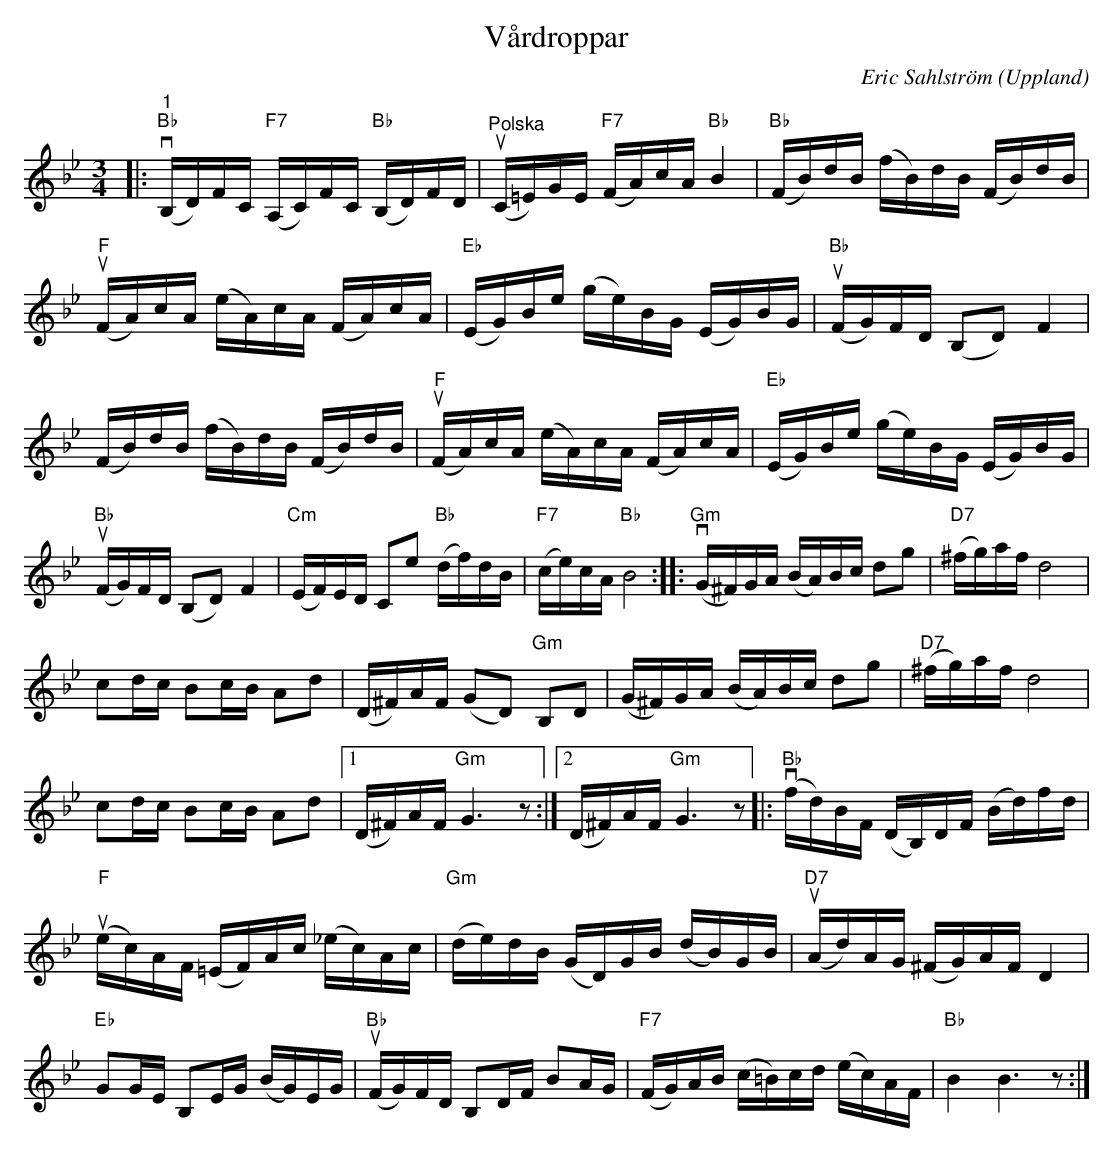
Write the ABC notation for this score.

X:1
T:Vårdroppar
C:Eric Sahlström
O:Uppland
L:1/16
M:3/4
K:Bb
|:"^1"v "Bb" (B,D)FC"F7" (A,C)FC"Bb" (B,D)FD |"^Polska"u (C=E)GE"F7" (FA)cA"Bb" B4 | "Bb" (FB)dB (fB)dB (FB)dB |
"F"u (FA)cA (eA)cA (FA)cA | "Eb" (EG)Be (ge)BG (EG)BG | "Bb" u (FG)FD (B,2D2) F4 |
(FB)dB (fB)dB (FB)dB | "F"u (FA)cA (eA)cA (FA)cA | "Eb" (EG)Be (ge)BG (EG)BG |u
"Bb" (FG)FD (B,2D2) F4 | "Cm" (EF)ED C2e2"Bb" (df)dB | "F7" (ce)cA"Bb" B8 :: v "Gm" (G^F)GA (BA)Bc d2g2 | "D7" (^fg)af d8 |
c2dc B2cB A2d2 | (D^F)AF (G2D2) "Gm" B,2D2 | (G^F)GA (BA)Bc d2g2 | "D7" (^fg)af d8 |
c2dc B2cB A2d2 |1 (D^F)AF"Gm" G6 z2 :|2 (D^F)AF "Gm" G6 z2 |: v "Bb" (fd)BF (DB,)DF (Bd)fd |u
"F" (ec)AF (=EF)Ac (_ec)Ac | "Gm" (de)dB (GD)GB (dB)GB |"D7"u (Ad)AG (^FG)AF D4 |
"Eb" G2GE B,2EG (BG)EG | u "Bb" (FG)FD B,2DF B2AG |"F7" (FG)AB (c=B)cd (ec)AF |"Bb" B4 B6 z2 :|
